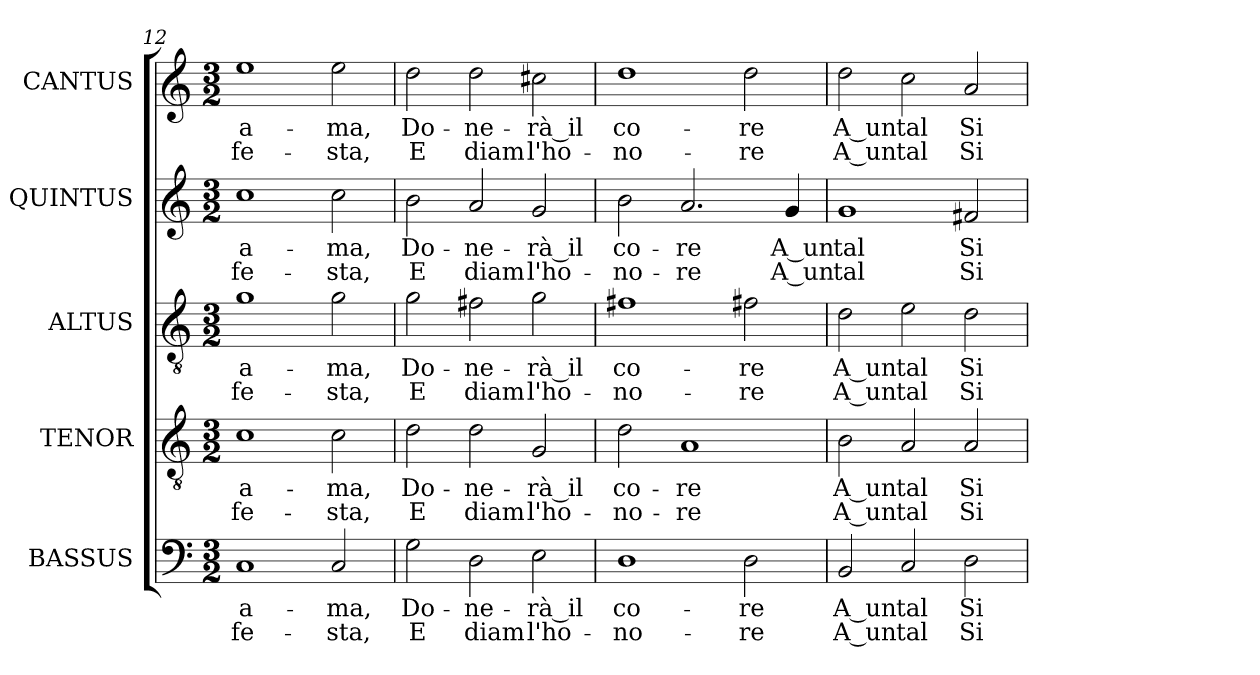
**kern	**text	**text	**kern	**text	**text	**kern	**text	**text	**kern	**text	**text	**kern	**text	**text
*part5	*part5	*part5	*part4	*part4	*part4	*part3	*part3	*part3	*part2	*part2	*part2	*part1	*part1	*part1
*staff5	*staff5	*staff5	*staff4	*staff4	*staff4	*staff3	*staff3	*staff3	*staff2	*staff2	*staff2	*staff1	*staff1	*staff1
*I"BASSUS	*	*	*I"TENOR	*	*	*I"ALTUS	*	*	*I"QUINTUS	*	*	*I"CANTUS	*	*
*I'B	*	*	*	*	*	*I'T	*	*	*	*	*	*I'S	*	*
*clefF4	*	*	*clefGv2	*	*	*clefGv2	*	*	*clefG2	*	*	*clefG2	*	*
*	*	*	*ITrd7c12	*	*	*ITrd7c12	*	*	*	*	*	*	*	*
*k[]	*	*	*k[]	*	*	*k[]	*	*	*k[]	*	*	*k[]	*	*
*C:	*	*	*C:	*	*	*C:	*	*	*C:	*	*	*C:	*	*
*M3/2	*	*	*M3/2	*	*	*M3/2	*	*	*M3/2	*	*	*M3/2	*	*
=12	=12	=12	=12	=12	=12	=12	=12	=12	=12	=12	=12	=12	=12	=12
!	!LO:LY:b:color=#000000	!LO:LY:b:color=#000000	!	!	!	!	!	!	!	!	!	!	!	!
!	!	!	!	!LO:LY:b:color=#000000	!LO:LY:b:color=#000000	!	!	!	!	!	!	!	!	!
!	!	!	!	!	!	!	!LO:LY:b:color=#000000	!LO:LY:b:color=#000000	!	!	!	!	!	!
!	!	!	!	!	!	!	!	!	!	!LO:LY:b:color=#000000	!LO:LY:b:color=#000000	!	!	!
!	!	!	!	!	!	!	!	!	!	!	!	!	!LO:LY:b:color=#000000	!LO:LY:b:color=#000000
1Ci	a-	fe-	1Ci	a-	fe-	1Gi	a-	fe-	1cci	a-	fe-	1eei	a-	fe-
!	!LO:LY:b:color=#000000	!LO:LY:b:color=#000000	!	!	!	!	!	!	!	!	!	!	!	!
!	!	!	!	!LO:LY:b:color=#000000	!LO:LY:b:color=#000000	!	!	!	!	!	!	!	!	!
!	!	!	!	!	!	!	!LO:LY:b:color=#000000	!LO:LY:b:color=#000000	!	!	!	!	!	!
!	!	!	!	!	!	!	!	!	!	!LO:LY:b:color=#000000	!LO:LY:b:color=#000000	!	!	!
!	!	!	!	!	!	!	!	!	!	!	!	!	!LO:LY:b:color=#000000	!LO:LY:b:color=#000000
2Ci/	-ma,	-sta,	2Ci\	-ma,	-sta,	2Gi\	-ma,	-sta,	2cci\	-ma,	-sta,	2eei\	-ma,	-sta,
=13	=13	=13	=13	=13	=13	=13	=13	=13	=13	=13	=13	=13	=13	=13
!	!LO:LY:b:color=#000000	!LO:LY:b:color=#000000	!	!	!	!	!	!	!	!	!	!	!	!
!	!	!	!	!LO:LY:b:color=#000000	!LO:LY:b:color=#000000	!	!	!	!	!	!	!	!	!
!	!	!	!	!	!	!	!LO:LY:b:color=#000000	!LO:LY:b:color=#000000	!	!	!	!	!	!
!	!	!	!	!	!	!	!	!	!	!LO:LY:b:color=#000000	!LO:LY:b:color=#000000	!	!	!
!	!	!	!	!	!	!	!	!	!	!	!	!	!LO:LY:b:color=#000000	!LO:LY:b:color=#000000
2Gi\	Do-	E	2Di\	Do-	E	2Gi\	Do-	E	2bi\	Do-	E	2ddi\	Do-	E
!	!LO:LY:b:color=#000000	!LO:LY:b:color=#000000	!	!	!	!	!	!	!	!	!	!	!	!
!	!	!	!	!LO:LY:b:color=#000000	!LO:LY:b:color=#000000	!	!	!	!	!	!	!	!	!
!	!	!	!	!	!	!	!LO:LY:b:color=#000000	!LO:LY:b:color=#000000	!	!	!	!	!	!
!	!	!	!	!	!	!	!	!	!	!LO:LY:b:color=#000000	!LO:LY:b:color=#000000	!	!	!
!	!	!	!	!	!	!	!	!	!	!	!	!	!LO:LY:b:color=#000000	!LO:LY:b:color=#000000
2Di\	-ne-	diam	2Di\	-ne-	diam	2F#Xi\	-ne-	diam	2ai/	-ne-	diam	2ddi\	-ne-	diam
!	!LO:LY:b:color=#000000	!LO:LY:b:color=#000000	!	!	!	!	!	!	!	!	!	!	!	!
!	!	!	!	!LO:LY:b:color=#000000	!LO:LY:b:color=#000000	!	!	!	!	!	!	!	!	!
!	!	!	!	!	!	!	!LO:LY:b:color=#000000	!LO:LY:b:color=#000000	!	!	!	!	!	!
!	!	!	!	!	!	!	!	!	!	!LO:LY:b:color=#000000	!LO:LY:b:color=#000000	!	!	!
!	!	!	!	!	!	!	!	!	!	!	!	!	!LO:LY:b:color=#000000	!LO:LY:b:color=#000000
2Ei\	-rà_il	l'ho-	2GGi/	-rà_il	l'ho-	2Gi\	-rà_il	l'ho-	2gi/	-rà_il	l'ho-	2cc#Xi\	-rà_il	l'ho-
!!LO:LB:g=z
=14	=14	=14	=14	=14	=14	=14	=14	=14	=14	=14	=14	=14	=14	=14
!	!LO:LY:b:color=#000000	!LO:LY:b:color=#000000	!	!	!	!	!	!	!	!	!	!	!	!
!	!	!	!	!LO:LY:b:color=#000000	!LO:LY:b:color=#000000	!	!	!	!	!	!	!	!	!
!	!	!	!	!	!	!	!LO:LY:b:color=#000000	!LO:LY:b:color=#000000	!	!	!	!	!	!
!	!	!	!	!	!	!	!	!	!	!LO:LY:b:color=#000000	!LO:LY:b:color=#000000	!	!	!
!	!	!	!	!	!	!	!	!	!	!	!	!	!LO:LY:b:color=#000000	!LO:LY:b:color=#000000
1Di	co-	-no-	2Di\	co-	-no-	1F#Xi	co-	-no-	2bi\	co-	-no-	1ddi	co-	-no-
!	!	!	!	!LO:LY:b:color=#000000	!LO:LY:b:color=#000000	!	!	!	!	!	!	!	!	!
!	!	!	!	!	!	!	!	!	!	!LO:LY:b:color=#000000	!LO:LY:b:color=#000000	!	!	!
.	.	.	1AAi	-re	-re	.	.	.	2.ai/	-re	-re	.	.	.
!	!LO:LY:b:color=#000000	!LO:LY:b:color=#000000	!	!	!	!	!	!	!	!	!	!	!	!
!	!	!	!	!	!	!	!LO:LY:b:color=#000000	!LO:LY:b:color=#000000	!	!	!	!	!	!
!	!	!	!	!	!	!	!	!	!	!	!	!	!LO:LY:b:color=#000000	!LO:LY:b:color=#000000
2Di\	-re	-re	.	.	.	2F#Xi\	-re	-re	.	.	.	2ddi\	-re	-re
!	!	!	!	!	!	!	!	!	!	!LO:LY:b:color=#000000	!LO:LY:b:color=#000000	!	!	!
.	.	.	.	.	.	.	.	.	4gi/	A_un	A_un	.	.	.
=15	=15	=15	=15	=15	=15	=15	=15	=15	=15	=15	=15	=15	=15	=15
!	!LO:LY:b:color=#000000	!LO:LY:b:color=#000000	!	!	!	!	!	!	!	!	!	!	!	!
!	!	!	!	!LO:LY:b:color=#000000	!LO:LY:b:color=#000000	!	!	!	!	!	!	!	!	!
!	!	!	!	!	!	!	!LO:LY:b:color=#000000	!LO:LY:b:color=#000000	!	!	!	!	!	!
!	!	!	!	!	!	!	!	!	!	!LO:LY:b:color=#000000	!LO:LY:b:color=#000000	!	!	!
!	!	!	!	!	!	!	!	!	!	!	!	!	!LO:LY:b:color=#000000	!LO:LY:b:color=#000000
2BBi/	A_un	A_un	2BBi\	A_un	A_un	2Di\	A_un	A_un	1gi	tal	tal	2ddi\	A_un	A_un
!	!LO:LY:b:color=#000000	!LO:LY:b:color=#000000	!	!	!	!	!	!	!	!	!	!	!	!
!	!	!	!	!LO:LY:b:color=#000000	!LO:LY:b:color=#000000	!	!	!	!	!	!	!	!	!
!	!	!	!	!	!	!	!LO:LY:b:color=#000000	!LO:LY:b:color=#000000	!	!	!	!	!	!
!	!	!	!	!	!	!	!	!	!	!	!	!	!LO:LY:b:color=#000000	!LO:LY:b:color=#000000
2Ci/	tal	tal	2AAi/	tal	tal	2Ei\	tal	tal	.	.	.	2cci\	tal	tal
!	!LO:LY:b:color=#000000	!LO:LY:b:color=#000000	!	!	!	!	!	!	!	!	!	!	!	!
!	!	!	!	!LO:LY:b:color=#000000	!LO:LY:b:color=#000000	!	!	!	!	!	!	!	!	!
!	!	!	!	!	!	!	!LO:LY:b:color=#000000	!LO:LY:b:color=#000000	!	!	!	!	!	!
!	!	!	!	!	!	!	!	!	!	!LO:LY:b:color=#000000	!LO:LY:b:color=#000000	!	!	!
!	!	!	!	!	!	!	!	!	!	!	!	!	!LO:LY:b:color=#000000	!LO:LY:b:color=#000000
2Di\	Si-	Si-	2AAi/	Si-	Si-	2Di\	Si-	Si-	2f#Xi/	Si-	Si-	2ai/	Si-	Si-
=	=	=	=	=	=	=	=	=	=	=	=	=	=	=
*-	*-	*-	*-	*-	*-	*-	*-	*-	*-	*-	*-	*-	*-	*-
